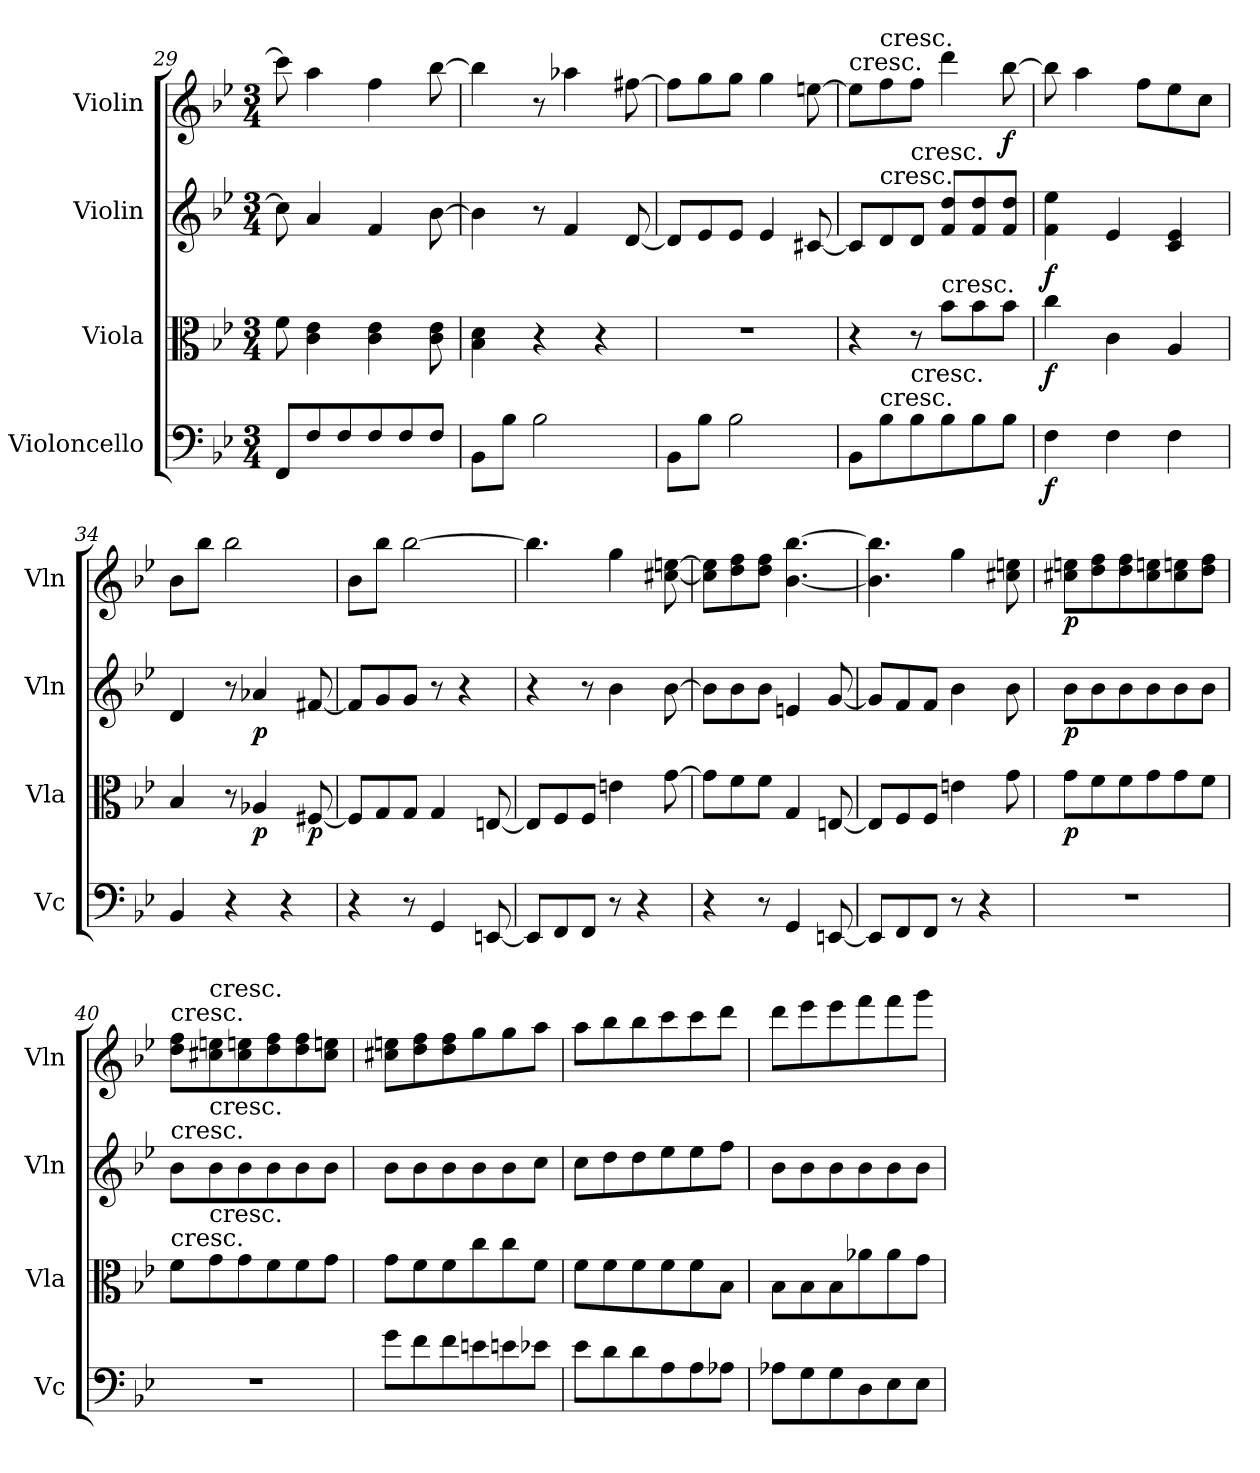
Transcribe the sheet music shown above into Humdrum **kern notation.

**kern	**dynam	**kern	**dynam	**kern	**dynam	**kern	**dynam
*part4	*part4	*part3	*part3	*part2	*part2	*part1	*part1
*staff4	*staff4	*staff3	*staff3	*staff2	*staff2	*staff1	*staff1
*I"Violoncello	*	*I"Viola	*	*I"Violin	*	*I"Violin	*
*I'Vc	*	*I'Vla	*	*I'Vln	*	*I'Vln	*
*clefF4	*	*clefC3	*	*clefG2	*	*clefG2	*
*k[b-e-]	*	*k[b-e-]	*	*k[b-e-]	*	*k[b-e-]	*
*M3/4	*	*M3/4	*	*M3/4	*	*M3/4	*
=29	=29	=29	=29	=29	=29	=29	=29
8FF/L	.	8f\	.	8cc\]	.	8ccc\]	.
8F/	.	4c\ 4e-\	.	4a/	.	4aa\	.
8F/	.	.	.	.	.	.	.
8F/	.	4c\ 4e-\	.	4f/	.	4ff\	.
8F/	.	.	.	.	.	.	.
8F/J	.	8c\ 8e-\	.	[8b-\	.	[8bb-\	.
=30	=30	=30	=30	=30	=30	=30	=30
8BB-\L	.	4B-\ 4d\	.	4b-\]	.	4bb-\]	.
8B-\J	.	.	.	.	.	.	.
2B-\	.	4r	.	8r	.	8r	.
.	.	.	.	4f/	.	4aa-X\	.
.	.	4r	.	.	.	.	.
.	.	.	.	[8d/	.	[8ff#X\	.
=31	=31	=31	=31	=31	=31	=31	=31
8BB-\L	.	2.r	.	8d/L]	.	8ff#\L]	.
8B-\J	.	.	.	8e-/	.	8gg\	.
2B-\	.	.	.	8e-/J	.	8gg\J	.
.	.	.	.	4e-/	.	4gg\	.
.	.	.	.	[8c#X/	.	[8een\	.
=32	=32	=32	=32	=32	=32	=32	=32
!	!	!	!	!	!	!LO:TX:t=cresc.	!
8BB-\L	.	4r	.	8c#/L]	.	8ee\L]	.
!	!	!	!	!	!	!LO:TX:t=cresc.	!
!	!	!	!	!LO:TX:t=cresc.	!	!	!
!LO:TX:t=cresc.	!	!	!	!	!	!	!
8B-\	.	.	.	8d/	.	8ff\	.
!	!	!	!	!LO:TX:t=cresc.	!	!	!
!LO:TX:t=cresc.	!	!	!	!	!	!	!
8B-\	.	8r	.	8d/J	.	8ff\J	.
!	!	!LO:TX:t=cresc.	!	!	!	!	!
8B-\	.	8b-\L	.	8f/ 8dd/L	.	4ddd\	.
8B-\	.	8b-\	.	8f/ 8dd/	.	.	.
8B-\J	.	8b-\J	.	8f/ 8dd/J	.	[8bb-\	f
=33	=33	=33	=33	=33	=33	=33	=33
4F\	f	4cc\	f	4f\ 4ee-\	f	8bb-\]	.
.	.	.	.	.	.	4aa\	.
4F\	.	4c\	.	4e-/	.	.	.
.	.	.	.	.	.	8ff\L	.
4F\	.	4A/	.	4c/ 4e-/	.	8ee-\	.
.	.	.	.	.	.	8cc\J	.
=34	=34	=34	=34	=34	=34	=34	=34
4BB-/	.	4B-/	.	4d/	.	8b-\L	.
.	.	.	.	.	.	8bb-\J	.
4r	.	8r	.	8r	.	2bb-\	.
.	.	4A-X/	p	4a-X/	p	.	.
4r	.	.	.	.	.	.	.
.	.	[8F#X/	p	[8f#X/	.	.	.
=35	=35	=35	=35	=35	=35	=35	=35
4r	.	8F#/L]	.	8f#/L]	.	8b-\L	.
.	.	8G/	.	8g/	.	8bb-\J	.
8r	.	8G/J	.	8g/J	.	[2bb-\	.
4GG/	.	4G/	.	8r	.	.	.
.	.	.	.	4r	.	.	.
[8EEn/	.	[8En/	.	.	.	.	.
=36	=36	=36	=36	=36	=36	=36	=36
8EE/L]	.	8E/L]	.	4r	.	4.bb-\]	.
8FF/	.	8F/	.	.	.	.	.
8FF/J	.	8F/J	.	8r	.	.	.
8r	.	4en\	.	4b-\	.	4gg\	.
4r	.	.	.	.	.	.	.
.	.	[8g\	.	[8b-\	.	[8cc#X\ [8een\	.
=37	=37	=37	=37	=37	=37	=37	=37
4r	.	8g\L]	.	8b-\L]	.	8cc#]\ 8ee]\L	.
.	.	8f\	.	8b-\	.	8dd\ 8ff\	.
8r	.	8f\J	.	8b-\J	.	8dd\ 8ff\J	.
4GG/	.	4G/	.	4en/	.	[4.b-\ [4.bb-\	.
[8EEn/	.	[8En/	.	[8g/	.	.	.
=38	=38	=38	=38	=38	=38	=38	=38
8EE/L]	.	8E/L]	.	8g/L]	.	4.b-]\ 4.bb-]\	.
8FF/	.	8F/	.	8f/	.	.	.
8FF/J	.	8F/J	.	8f/J	.	.	.
8r	.	4en\	.	4b-\	.	4gg\	.
4r	.	.	.	.	.	.	.
.	.	8g\	.	8b-\	.	8cc#X\ 8een\	.
=39	=39	=39	=39	=39	=39	=39	=39
2.r	.	8g\L	p	8b-\L	p	8cc#X\ 8een\L	p
.	.	8f\	.	8b-\	.	8dd\ 8ff\	.
.	.	8f\	.	8b-\	.	8dd\ 8ff\	.
.	.	8g\	.	8b-\	.	8cc#\ 8een\	.
.	.	8g\	.	8b-\	.	8cc#\ 8een\	.
.	.	8f\J	.	8b-\J	.	8dd\ 8ff\J	.
=40	=40	=40	=40	=40	=40	=40	=40
!	!	!	!	!	!	!LO:TX:t=cresc.	!
!	!	!	!	!LO:TX:t=cresc.	!	!	!
!	!	!LO:TX:t=cresc.	!	!	!	!	!
2.r	.	8f\L	.	8b-\L	.	8dd\ 8ff\L	.
!	!	!	!	!	!	!LO:TX:t=cresc.	!
!	!	!	!	!LO:TX:t=cresc.	!	!	!
!	!	!LO:TX:t=cresc.	!	!	!	!	!
.	.	8g\	.	8b-\	.	8cc#X\ 8een\	.
.	.	8g\	.	8b-\	.	8cc#\ 8een\	.
.	.	8f\	.	8b-\	.	8dd\ 8ff\	.
.	.	8f\	.	8b-\	.	8dd\ 8ff\	.
.	.	8g\J	.	8b-\J	.	8cc#\ 8een\J	.
=41	=41	=41	=41	=41	=41	=41	=41
8g\L	.	8g\L	.	8b-\L	.	8cc#X\ 8een\L	.
8f\	.	8f\	.	8b-\	.	8dd\ 8ff\	.
8f\	.	8f\	.	8b-\	.	8dd\ 8ff\	.
8en\	.	8cc\	.	8b-\	.	8gg\	.
8en\	.	8cc\	.	8b-\	.	8gg\	.
8e-X\J	.	8f\J	.	8cc\J	.	8aa\J	.
=42	=42	=42	=42	=42	=42	=42	=42
8e-\L	.	8f\L	.	8cc\L	.	8aa\L	.
8d\	.	8f\	.	8dd\	.	8bb-\	.
8d\	.	8f\	.	8dd\	.	8bb-\	.
8A\	.	8f\	.	8ee-\	.	8ccc\	.
8A\	.	8f\	.	8ee-\	.	8ccc\	.
8A-X\J	.	8B-\J	.	8ff\J	.	8ddd\J	.
=43	=43	=43	=43	=43	=43	=43	=43
8A-X\L	.	8B-\L	.	8b-\L	.	8ddd\L	.
8G\	.	8B-\	.	8b-\	.	8eee-\	.
8G\	.	8B-\	.	8b-\	.	8eee-\	.
8D\	.	8a-X\	.	8b-\	.	8fff\	.
8E-\	.	8a-\	.	8b-\	.	8fff\	.
8E-\J	.	8g\J	.	8b-\J	.	8ggg\J	.
=	=	=	=	=	=	=	=
*-	*-	*-	*-	*-	*-	*-	*-
